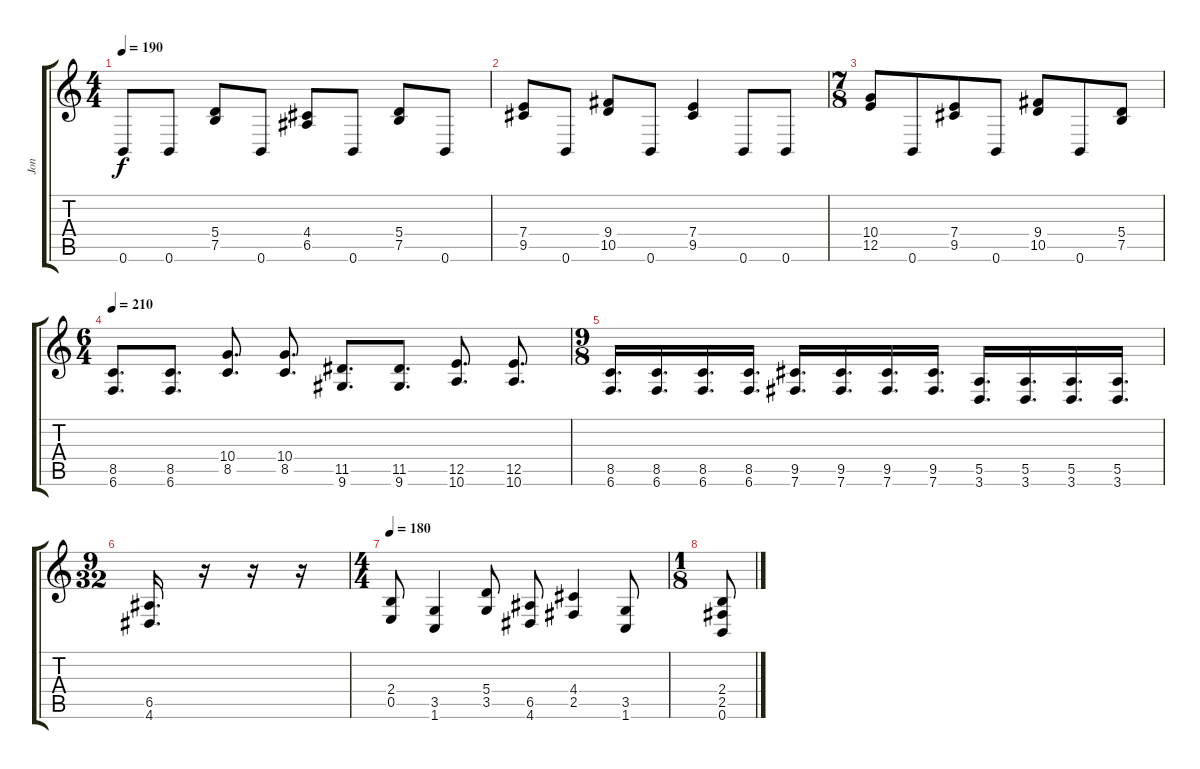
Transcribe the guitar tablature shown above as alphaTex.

\track ("Jon" "Jon") {instrument overdrivenguitar}
\staff {score tabs}
\tuning (B3 Gb3 D3 A2 E2 B1) {hide}
\ts (4 4)
\tempo 190
\clef g2
\ks c
0.6.8{dy f} 0.6.8 (5.4 7.5).8 0.6.8 (4.4 6.5).8 0.6.8 (5.4 7.5).8 0.6.8 |
(7.4 9.5).8 0.6.8 (9.4 10.5).8 0.6.8 (7.4 9.5).4 0.6.8 0.6.8 |
\ts (7 8)
(10.4 12.5).8 0.6.8 (7.4 9.5).8 0.6.8 (9.4 10.5).8 0.6.8 (5.4 7.5).8 |
\ts (6 4)
\tempo 210
(8.5 6.6).8{d} (8.5 6.6).8{d} (10.4 8.5).8{d} (10.4 8.5).8{d} (11.5 9.6).8{d} (11.5 9.6).8{d} (12.5 10.6).8{d} (12.5 10.6).8{d} |
\ts (9 8)
(8.5 6.6).16{d} (8.5 6.6).16{d} (8.5 6.6).16{d} (8.5 6.6).16{d} (9.5 7.6).16{d} (9.5 7.6).16{d} (9.5 7.6).16{d} (9.5 7.6).16{d} (5.5 3.6).16{d} (5.5 3.6).16{d} (5.5 3.6).16{d} (5.5 3.6).16{d} |
\ts (9 32)
(6.5 4.6).16{d} r.16 r.16 r.16 |
\ts (4 4)
\tempo 180
(2.4 0.5).8 (3.5 1.6).4 (5.4 3.5).8 (6.5 4.6).8 (4.4 2.5).4 (3.5 1.6).8 |
\ts (1 8)
(2.4 2.5 0.6).8
